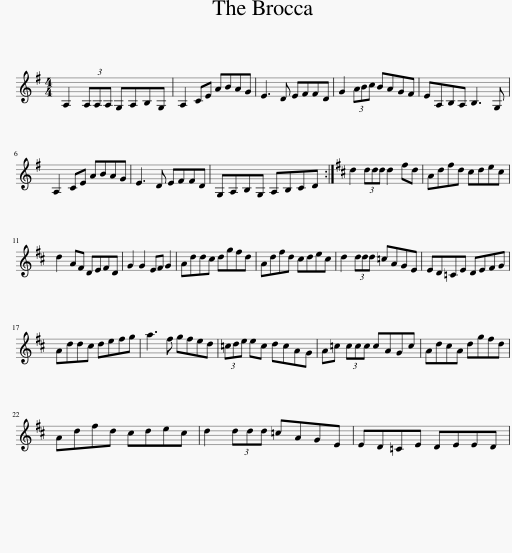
X:1
L:1/8
M:4/4
I:linebreak $
K:G
V:1 treble
V:1
 A,2 (3A,A,A, G,A,B,G, | A,2 CE ABAG | E3 D EFFD | G2 (3ABc BAGF | EA,B,A, B,3 G, |$ %5
 A,2 CE ABAG | E3 D EFFD | G,A,B,G, A,B,CD :|[K:D] d2 (3ddd d2 fd | Adfd cdec |$ %10
 d2 AF DEFD | G2 G2 EF G2 | Addc dgfd | Adfd cdec | d2 (3ddd =cAGE | %15
 ED=CE DEFG |$ Addc defg | a3 f gfed | (3=cde ec dcAG | A=c (3ccc cAGc | %20
 AdcA dgfd |$ Adfd cdec | d2 (3ddd =cAGE | ED=CE DEED | %24
